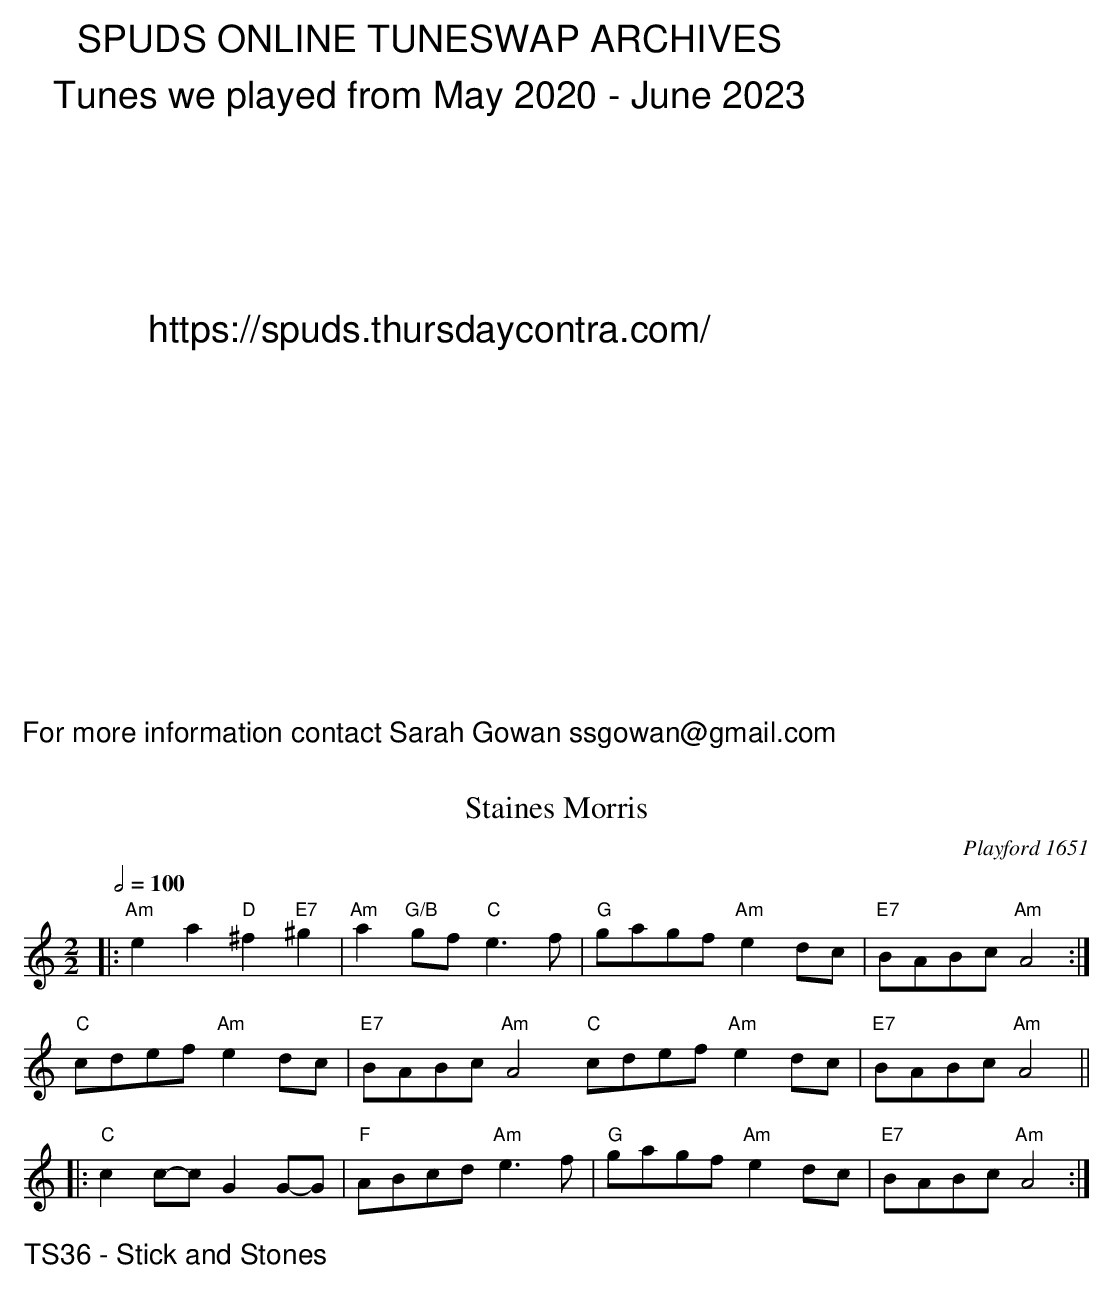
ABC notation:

X:1
T:Staines Morris
O:Playford 1651
Q:1/2=100
M:2/2
L:1/4
K:Am
|: "Am"ea "D"^f"E7"^g | "Am"a"G/B"g/f/ "C"e3/f/ | "G"g/a/g/f/ "Am"ed/c/ | "E7"B/A/B/c/ "Am"A2 :|
 "C"c/d/e/f/ "Am"ed/c/ | "E7"B/A/B/c/ "Am"A2 "C"c/d/e/f/ "Am"ed/c/ | "E7"B/A/B/c/ "Am"A2 ||
|: "C"cc/-c/ GG/-G/ | "F"A/B/c/d/ "Am"e3/f/ | "G"g/a/g/f/ "Am"ed/c/ | "E7"B/A/B/c/ "Am"A2 :|
